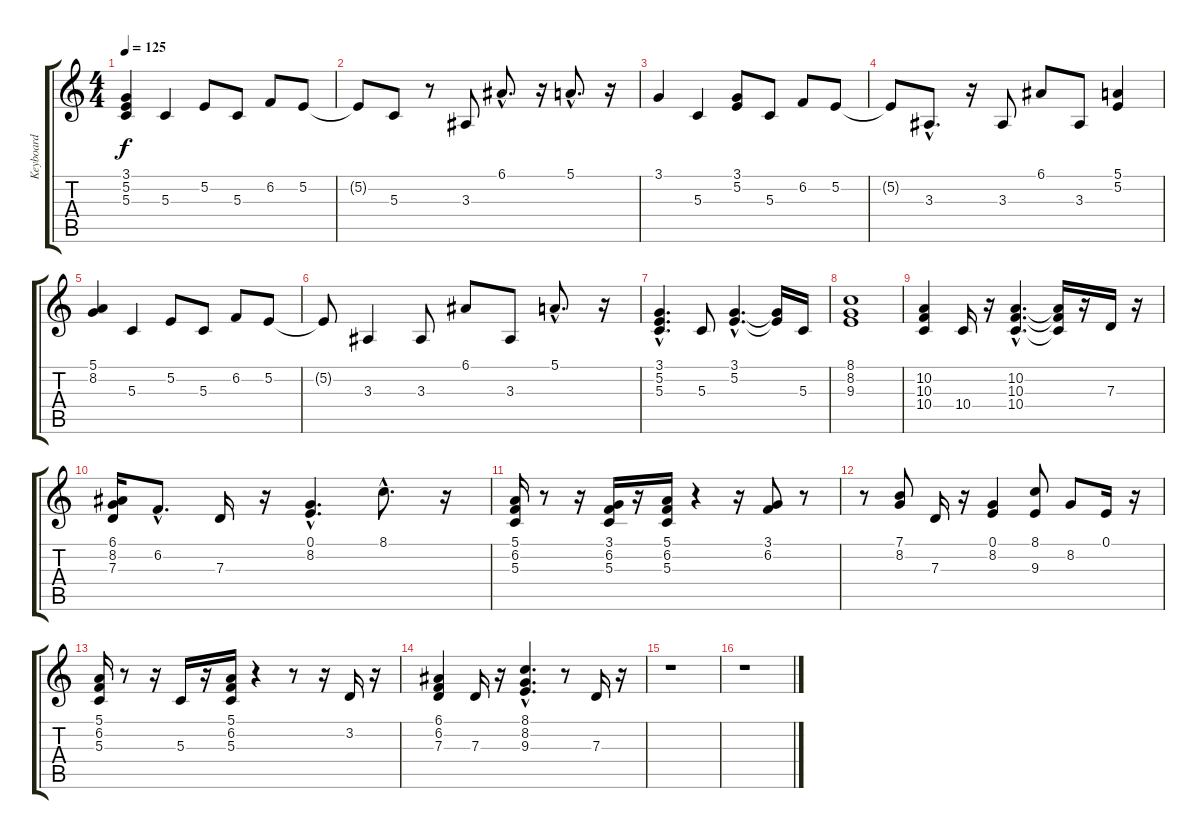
\track ("Keyboard" "Keyboard") {instrument drawbarorgan}
\staff {score tabs}
\tuning (E4 B3 G3 D3 A2 E2) {hide}
\ts (4 4)
\tempo 125
\clef g2
\ks c
(3.1 5.2 5.3).4{dy f} 5.3.4 5.2.8 5.3.8 6.2.8 5.2.8 |
5.2{t}.8 5.3.8 r.8 3.3.8 6.1{hac}.8{d} r.16 5.1{hac}.8{d} r.16 |
3.1.4 5.3.4 (3.1 5.2).8 5.3.8 6.2.8 5.2.8 |
5.2{t}.8 3.3{hac}.8{d} r.16 3.3.8 6.1.8 3.3.8 (5.1 5.2).4 |
(5.1 8.2).4 5.3.4 5.2.8 5.3.8 6.2.8 5.2.8 |
5.2{t}.8 3.3.4 3.3.8 6.1.8 3.3.8 5.1{hac}.8{d} r.16 |
(3.1{hac} 5.2{hac} 5.3{hac}).4{d} 5.3.8 (3.1{hac} 5.2{hac}).4{d} (3.1{t} 5.2{t}).16 5.3.16 |
(8.1 8.2 9.3).1 |
(10.2 10.3 10.4).4 10.4.16 r.16 (10.2{hac} 10.3{hac} 10.4{hac}).4{d} (10.2{t} 10.3{t} 10.4{t}).16 r.16 7.3.16 r.16 |
(6.1 8.2 7.3).16 6.2{hac}.8{d} 7.3.16 r.16 (0.1{hac} 8.2{hac}).4{d} 8.1{hac}.8{d} r.16 |
(5.1 6.2 5.3).16 r.8 r.16 (3.1 6.2 5.3).16 r.16 (5.1 6.2 5.3).16 r.4 r.16 (3.1 6.2).8 r.8 |
r.8 (7.1 8.2).8 7.3.16 r.16 (0.1 8.2).4 (8.1 9.3).8 8.2.8 0.1.16 r.16 |
(5.1 6.2 5.3).16 r.8 r.16 5.3.16 r.16 (5.1 6.2 5.3).16 r.4 r.8 r.16 3.2.16 r.16 |
(6.1 6.2 7.3).4 7.3.16 r.16 (8.1{hac} 8.2{hac} 9.3{hac}).4{d} r.8 7.3.16 r.16 |
r.1 |
r.1
